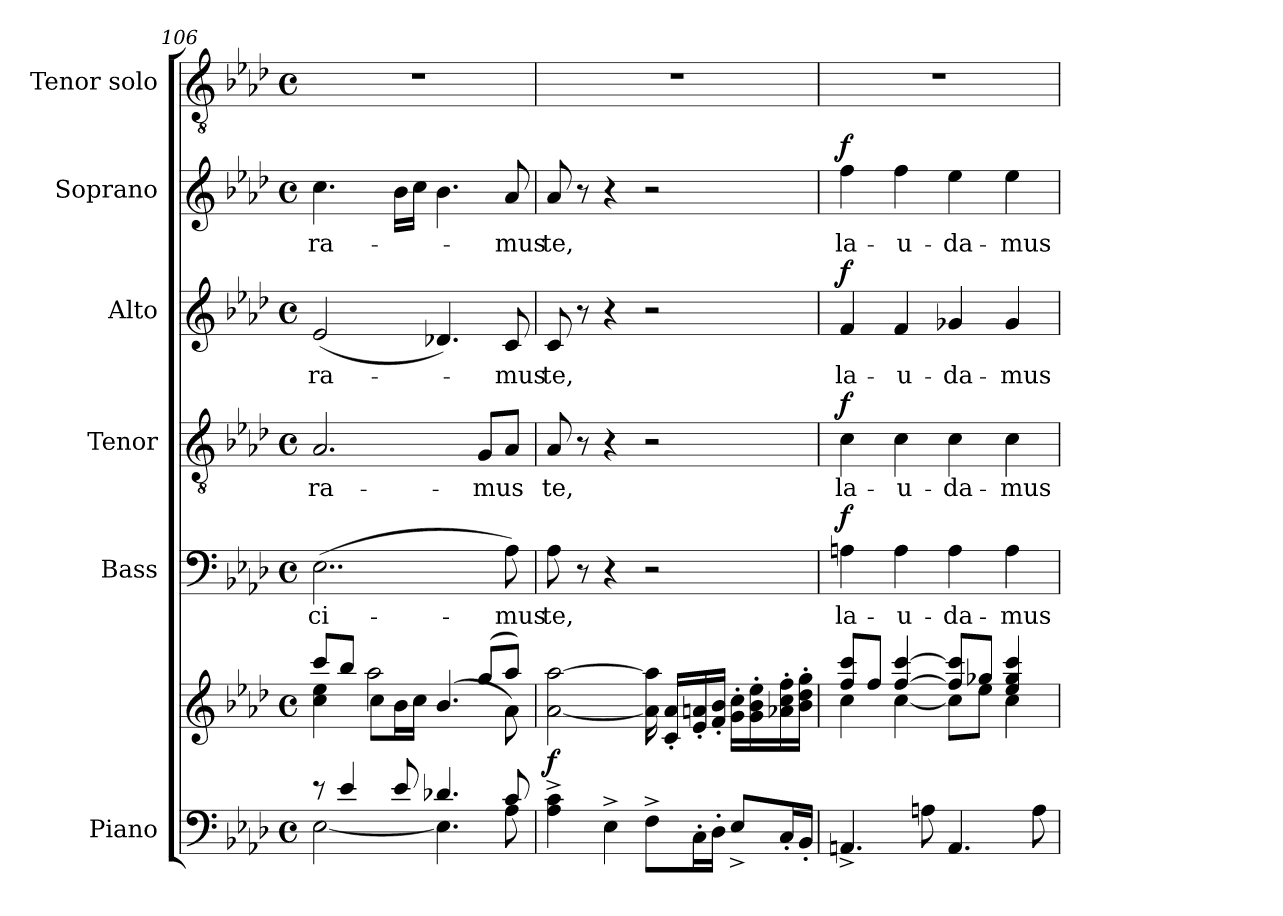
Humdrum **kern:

**kern	**kern	**dynam	**kern	**text	**dynam	**kern	**text	**dynam	**kern	**text	**dynam	**kern	**text	**dynam	**kern
*part6	*part6	*part6	*part5	*part5	*part5	*part4	*part4	*part4	*part3	*part3	*part3	*part2	*part2	*part2	*part1
*staff7	*staff6	*staff6/7	*staff5	*staff5	*staff5	*staff4	*staff4	*staff4	*staff3	*staff3	*staff3	*staff2	*staff2	*staff2	*staff1
*I"Piano	*	*	*I"Bass	*	*	*I"Tenor	*	*	*I"Alto	*	*	*I"Soprano	*	*	*I"Tenor solo
*I'Pno.	*	*	*I'B.	*	*	*I'T.	*	*	*I'A.	*	*	*I'S.	*	*	*I'T.s
*clefF4	*clefG2	*	*clefF4	*	*	*clefGv2	*	*	*clefG2	*	*	*clefG2	*	*	*clefGv2
*k[b-e-a-d-]	*k[b-e-a-d-]	*	*k[b-e-a-d-]	*	*	*k[b-e-a-d-]	*	*	*k[b-e-a-d-]	*	*	*k[b-e-a-d-]	*	*	*k[b-e-a-d-]
*M4/4	*M4/4	*	*M4/4	*	*	*M4/4	*	*	*M4/4	*	*	*M4/4	*	*	*M4/4
*met(c)	*met(c)	*	*met(c)	*	*	*met(c)	*	*	*met(c)	*	*	*met(c)	*	*	*met(c)
=106	=106	=106	=106	=106	=106	=106	=106	=106	=106	=106	=106	=106	=106	=106	=106
*^	*^	*	*	*	*	*	*	*	*	*	*	*	*	*	*
!	!	!	!	!	!	!LO:LY:b	!	!	!LO:LY:b	!	!	!LO:LY:b	!	!	!LO:LY:b	!	!
8r	[2E-\	8ccc/L	4cc\ 4ee-\	.	(>2..E-\	ci-	.	2.A-/	-ra-	.	(<2e-/	-ra-	.	4.cc\	-ra-	.	1r
4e-/	.	8bb-/J	.	.	.	.	.	.	.	.	.	.	.	.	.	.	.
.	.	2aa-\	8cc\L	.	.	.	.	.	.	.	.	.	.	.	.	.	.
8e-/	.	.	16b-\L	.	.	.	.	.	.	.	.	.	.	16b-\LL	.	.	.
.	.	.	16cc\JJ	.	.	.	.	.	.	.	.	.	.	16cc\JJ	.	.	.
4.d-X/	4.E-\]	.	(<4.b-/	.	.	.	.	.	.	.	4.d-X/)	.	.	4.b-\	.	.	.
!	!	!	!	!	!	!	!	!	!LO:LY:b	!	!	!	!	!	!	!	!
.	.	(>8gg/L	.	.	.	.	.	8G/L	-mus	.	.	.	.	.	.	.	.
!	!	!	!	!	!	!LO:LY:b	!	!	!	!	!	!LO:LY:b	!	!	!LO:LY:b	!	!
8c/	8A-\	8aa-/J)	8a-\)	.	8A-\)	-mus	.	8A-/J	.	.	8c/	-mus	.	8a-/	-mus	.	.
=107	=107	=107	=107	=107	=107	=107	=107	=107	=107	=107	=107	=107	=107	=107	=107	=107	=107
!	!	!	!	!LO:DY:a=2	!	!LO:LY:b	!	!	!LO:LY:b	!	!	!LO:LY:b	!	!	!LO:LY:b	!	!
*v	*v	*	*	*	*	*	*	*	*	*	*	*	*	*	*	*	*
*	*v	*v	*	*	*	*	*	*	*	*	*	*	*	*	*	*
4A-\^ 4c\^	[2a-\ [2aa-\	f	8A-\	te,	.	8A-/	te,	.	8c/	te,	.	8a-/	te,	.	1r
.	.	.	8r	.	.	8r	.	.	8r	.	.	8r	.	.	.
4E-^\	.	.	4r	.	.	4r	.	.	4r	.	.	4r	.	.	.
8F^\L	16a-\] 16aa-\]	.	2r	.	.	2r	.	.	2r	.	.	2r	.	.	.
.	16c/' 16a-/'LL	.	.	.	.	.	.	.	.	.	.	.	.	.	.
16C'\L	16e-/' 16an/'	.	.	.	.	.	.	.	.	.	.	.	.	.	.
16D-'\JJ	16f/' 16b-/'JJ	.	.	.	.	.	.	.	.	.	.	.	.	.	.
8E-^/L	16g\' 16cc\'LL	.	.	.	.	.	.	.	.	.	.	.	.	.	.
.	16g\' 16b-\' 16ee-\'	.	.	.	.	.	.	.	.	.	.	.	.	.	.
16C'/L	16a-X\' 16cc\' 16ff\'	.	.	.	.	.	.	.	.	.	.	.	.	.	.
16BB-'/JJ	16b-\' 16dd-\' 16gg\'JJ	.	.	.	.	.	.	.	.	.	.	.	.	.	.
=108	=108	=108	=108	=108	=108	=108	=108	=108	=108	=108	=108	=108	=108	=108	=108
*	*^	*	*	*	*	*	*	*	*	*	*	*	*	*	*
!	!	!	!	!	!LO:LY:b	!LO:DY:a	!	!LO:LY:b	!LO:DY:a	!	!LO:LY:b	!LO:DY:a	!	!LO:LY:b	!LO:DY:a	!
4.AAn^/	8ff/ 8ccc/L	4cc\	.	4An\	la-	f	4c\	la-	f	4f/	la-	f	4ff\	la-	f	1r
.	8ff/J	.	.	.	.	.	.	.	.	.	.	.	.	.	.	.
!	!	!	!	!	!LO:LY:b	!	!	!LO:LY:b	!	!	!LO:LY:b	!	!	!LO:LY:b	!	!
.	[4ff/ [4ccc/	[4cc\	.	4A\	-u-	.	4c\	-u-	.	4f/	-u-	.	4ff\	-u-	.	.
8An\	.	.	.	.	.	.	.	.	.	.	.	.	.	.	.	.
!	!	!	!	!	!LO:LY:b	!	!	!LO:LY:b	!	!	!LO:LY:b	!	!	!LO:LY:b	!	!
4.AA/	8ff/] 8ccc/]L	8cc\L]	.	4A\	-da-	.	4c\	-da-	.	4g-X/	-da-	.	4ee-\	-da-	.	.
.	8gg-X/J	8ee-\J	.	.	.	.	.	.	.	.	.	.	.	.	.	.
!	!	!	!	!	!LO:LY:b	!	!	!LO:LY:b	!	!	!LO:LY:b	!	!	!LO:LY:b	!	!
.	4ee-/ 4gg-/ 4ccc/	4cc\	.	4A\	-mus	.	4c\	-mus	.	4g-/	-mus	.	4ee-\	-mus	.	.
8A\	.	.	.	.	.	.	.	.	.	.	.	.	.	.	.	.
*	*v	*v	*	*	*	*	*	*	*	*	*	*	*	*	*	*
=	=	=	=	=	=	=	=	=	=	=	=	=	=	=	=
*-	*-	*-	*-	*-	*-	*-	*-	*-	*-	*-	*-	*-	*-	*-	*-
